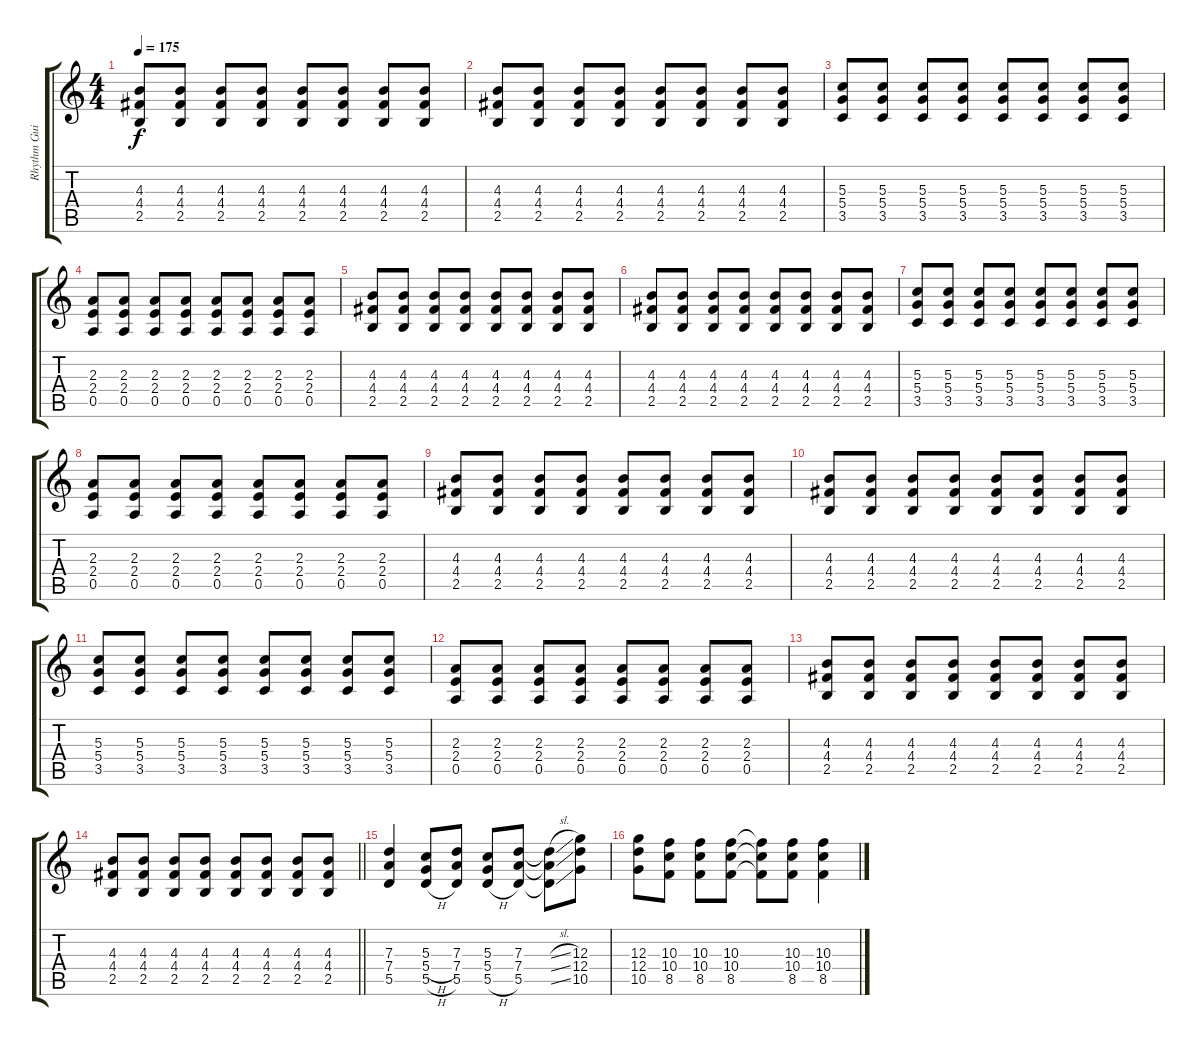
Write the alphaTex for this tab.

\track ("Rhythm Guitar" "Rhythm Gui") {instrument overdrivenguitar}
\staff {score tabs}
\tuning (E4 B3 G3 D3 A2 E2) {hide}
\ts (4 4)
\tempo 175
\clef g2
\ks c
(4.3 4.4 2.5).8{dy f} (4.3 4.4 2.5).8 (4.3 4.4 2.5).8 (4.3 4.4 2.5).8 (4.3 4.4 2.5).8 (4.3 4.4 2.5).8 (4.3 4.4 2.5).8 (4.3 4.4 2.5).8 |
(4.3 4.4 2.5).8 (4.3 4.4 2.5).8 (4.3 4.4 2.5).8 (4.3 4.4 2.5).8 (4.3 4.4 2.5).8 (4.3 4.4 2.5).8 (4.3 4.4 2.5).8 (4.3 4.4 2.5).8 |
(5.3 5.4 3.5).8 (5.3 5.4 3.5).8 (5.3 5.4 3.5).8 (5.3 5.4 3.5).8 (5.3 5.4 3.5).8 (5.3 5.4 3.5).8 (5.3 5.4 3.5).8 (5.3 5.4 3.5).8 |
(2.3 2.4 0.5).8 (2.3 2.4 0.5).8 (2.3 2.4 0.5).8 (2.3 2.4 0.5).8 (2.3 2.4 0.5).8 (2.3 2.4 0.5).8 (2.3 2.4 0.5).8 (2.3 2.4 0.5).8 |
(4.3 4.4 2.5).8 (4.3 4.4 2.5).8 (4.3 4.4 2.5).8 (4.3 4.4 2.5).8 (4.3 4.4 2.5).8 (4.3 4.4 2.5).8 (4.3 4.4 2.5).8 (4.3 4.4 2.5).8 |
(4.3 4.4 2.5).8 (4.3 4.4 2.5).8 (4.3 4.4 2.5).8 (4.3 4.4 2.5).8 (4.3 4.4 2.5).8 (4.3 4.4 2.5).8 (4.3 4.4 2.5).8 (4.3 4.4 2.5).8 |
(5.3 5.4 3.5).8 (5.3 5.4 3.5).8 (5.3 5.4 3.5).8 (5.3 5.4 3.5).8 (5.3 5.4 3.5).8 (5.3 5.4 3.5).8 (5.3 5.4 3.5).8 (5.3 5.4 3.5).8 |
(2.3 2.4 0.5).8 (2.3 2.4 0.5).8 (2.3 2.4 0.5).8 (2.3 2.4 0.5).8 (2.3 2.4 0.5).8 (2.3 2.4 0.5).8 (2.3 2.4 0.5).8 (2.3 2.4 0.5).8 |
(4.3 4.4 2.5).8 (4.3 4.4 2.5).8 (4.3 4.4 2.5).8 (4.3 4.4 2.5).8 (4.3 4.4 2.5).8 (4.3 4.4 2.5).8 (4.3 4.4 2.5).8 (4.3 4.4 2.5).8 |
(4.3 4.4 2.5).8 (4.3 4.4 2.5).8 (4.3 4.4 2.5).8 (4.3 4.4 2.5).8 (4.3 4.4 2.5).8 (4.3 4.4 2.5).8 (4.3 4.4 2.5).8 (4.3 4.4 2.5).8 |
(5.3 5.4 3.5).8 (5.3 5.4 3.5).8 (5.3 5.4 3.5).8 (5.3 5.4 3.5).8 (5.3 5.4 3.5).8 (5.3 5.4 3.5).8 (5.3 5.4 3.5).8 (5.3 5.4 3.5).8 |
(2.3 2.4 0.5).8 (2.3 2.4 0.5).8 (2.3 2.4 0.5).8 (2.3 2.4 0.5).8 (2.3 2.4 0.5).8 (2.3 2.4 0.5).8 (2.3 2.4 0.5).8 (2.3 2.4 0.5).8 |
(4.3 4.4 2.5).8 (4.3 4.4 2.5).8 (4.3 4.4 2.5).8 (4.3 4.4 2.5).8 (4.3 4.4 2.5).8 (4.3 4.4 2.5).8 (4.3 4.4 2.5).8 (4.3 4.4 2.5).8 |
\barLineRight lightlight
(4.3 4.4 2.5).8 (4.3 4.4 2.5).8 (4.3 4.4 2.5).8 (4.3 4.4 2.5).8 (4.3 4.4 2.5).8 (4.3 4.4 2.5).8 (4.3 4.4 2.5).8 (4.3 4.4 2.5).8 |
(7.3 7.4 5.5).4 (5.3 5.4{h} 5.5{h}).8 (7.3 7.4 5.5).8 (5.3 5.4 5.5{h}).8 (7.3 7.4 5.5).8 (7.3{sl t} 7.4{ss t} 5.5{ss t}).8 (12.3 12.4 10.5).8 |
(12.3 12.4 10.5).8 (10.3 10.4 8.5).8 (10.3 10.4 8.5).8 (10.3 10.4 8.5).8 (10.3{t} 10.4{t} 8.5{t}).8 (10.3 10.4 8.5).8 (10.3 10.4 8.5).4
